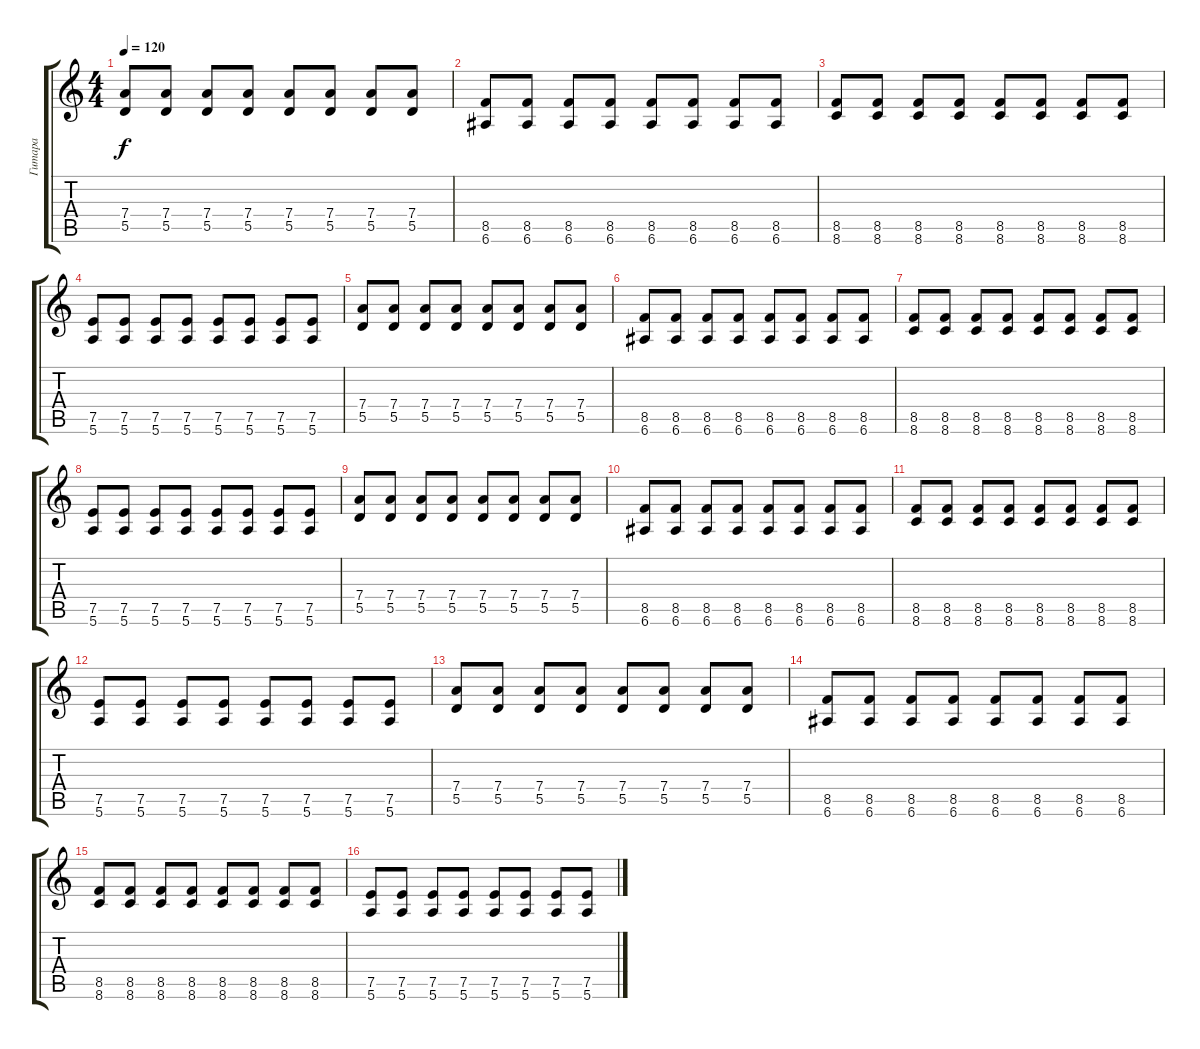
\track ("Гитара" "Гитара") {instrument electricguitarclean}
\staff {score tabs}
\tuning (E4 B3 G3 D3 A2 E2) {hide}
\ts (4 4)
\tempo 120
\clef g2
\ks c
(7.4 5.5).8{dy f} (7.4 5.5).8 (7.4 5.5).8 (7.4 5.5).8 (7.4 5.5).8 (7.4 5.5).8 (7.4 5.5).8 (7.4 5.5).8 |
(8.5 6.6).8 (8.5 6.6).8 (8.5 6.6).8 (8.5 6.6).8 (8.5 6.6).8 (8.5 6.6).8 (8.5 6.6).8 (8.5 6.6).8 |
(8.5 8.6).8 (8.5 8.6).8 (8.5 8.6).8 (8.5 8.6).8 (8.5 8.6).8 (8.5 8.6).8 (8.5 8.6).8 (8.5 8.6).8 |
(7.5 5.6).8 (7.5 5.6).8 (7.5 5.6).8 (7.5 5.6).8 (7.5 5.6).8 (7.5 5.6).8 (7.5 5.6).8 (7.5 5.6).8 |
(7.4 5.5).8 (7.4 5.5).8 (7.4 5.5).8 (7.4 5.5).8 (7.4 5.5).8 (7.4 5.5).8 (7.4 5.5).8 (7.4 5.5).8 |
(8.5 6.6).8 (8.5 6.6).8 (8.5 6.6).8 (8.5 6.6).8 (8.5 6.6).8 (8.5 6.6).8 (8.5 6.6).8 (8.5 6.6).8 |
(8.5 8.6).8 (8.5 8.6).8 (8.5 8.6).8 (8.5 8.6).8 (8.5 8.6).8 (8.5 8.6).8 (8.5 8.6).8 (8.5 8.6).8 |
(7.5 5.6).8 (7.5 5.6).8 (7.5 5.6).8 (7.5 5.6).8 (7.5 5.6).8 (7.5 5.6).8 (7.5 5.6).8 (7.5 5.6).8 |
(7.4 5.5).8 (7.4 5.5).8 (7.4 5.5).8 (7.4 5.5).8 (7.4 5.5).8 (7.4 5.5).8 (7.4 5.5).8 (7.4 5.5).8 |
(8.5 6.6).8 (8.5 6.6).8 (8.5 6.6).8 (8.5 6.6).8 (8.5 6.6).8 (8.5 6.6).8 (8.5 6.6).8 (8.5 6.6).8 |
(8.5 8.6).8 (8.5 8.6).8 (8.5 8.6).8 (8.5 8.6).8 (8.5 8.6).8 (8.5 8.6).8 (8.5 8.6).8 (8.5 8.6).8 |
(7.5 5.6).8 (7.5 5.6).8 (7.5 5.6).8 (7.5 5.6).8 (7.5 5.6).8 (7.5 5.6).8 (7.5 5.6).8 (7.5 5.6).8 |
(7.4 5.5).8 (7.4 5.5).8 (7.4 5.5).8 (7.4 5.5).8 (7.4 5.5).8 (7.4 5.5).8 (7.4 5.5).8 (7.4 5.5).8 |
(8.5 6.6).8 (8.5 6.6).8 (8.5 6.6).8 (8.5 6.6).8 (8.5 6.6).8 (8.5 6.6).8 (8.5 6.6).8 (8.5 6.6).8 |
(8.5 8.6).8 (8.5 8.6).8 (8.5 8.6).8 (8.5 8.6).8 (8.5 8.6).8 (8.5 8.6).8 (8.5 8.6).8 (8.5 8.6).8 |
(7.5 5.6).8 (7.5 5.6).8 (7.5 5.6).8 (7.5 5.6).8 (7.5 5.6).8 (7.5 5.6).8 (7.5 5.6).8 (7.5 5.6).8
